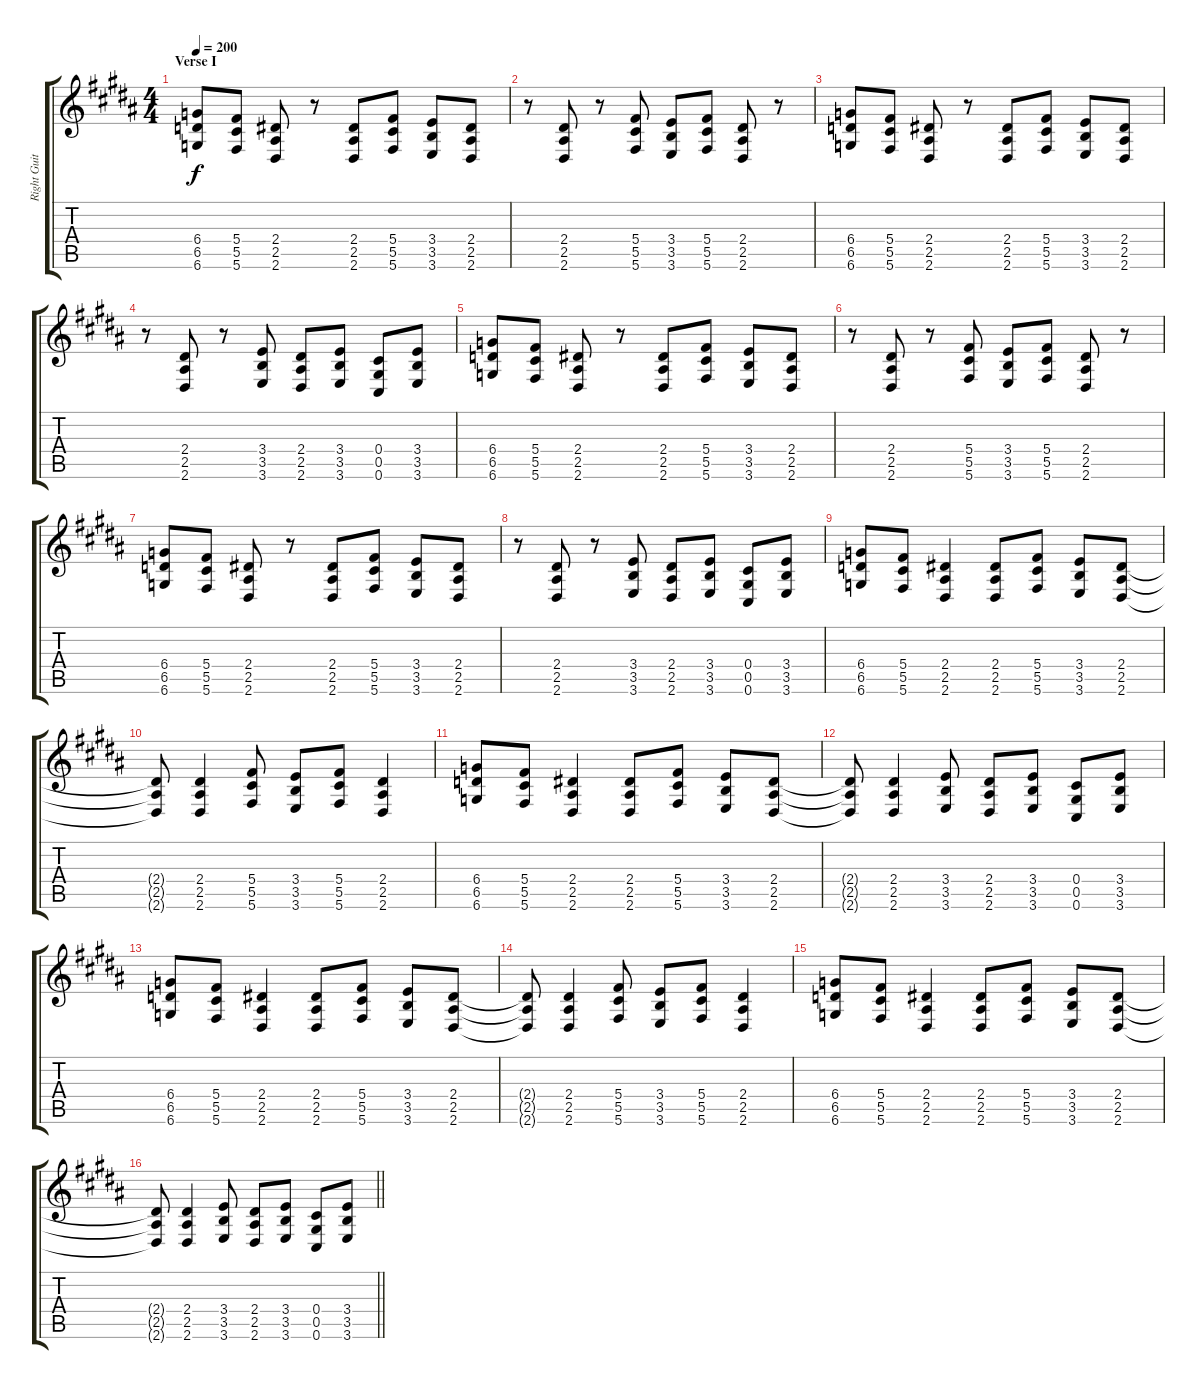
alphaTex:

\track ("Right Guitar" "Right Guit") {instrument distortionguitar}
\staff {score tabs}
\tuning (Eb4 Bb3 Gb3 Db3 Ab2 Db2) {hide}
\ts (4 4)
\section ("" "Verse I")
\tempo 200
\clef g2
\ks b
(6.4 6.5 6.6).8{dy f} (5.4 5.5 5.6).8 (2.4 2.5 2.6).8 r.8 (2.4 2.5 2.6).8 (5.4 5.5 5.6).8 (3.4 3.5 3.6).8 (2.4 2.5 2.6).8 |
r.8 (2.4 2.5 2.6).8 r.8 (5.4 5.5 5.6).8 (3.4 3.5 3.6).8 (5.4 5.5 5.6).8 (2.4 2.5 2.6).8 r.8 |
(6.4 6.5 6.6).8 (5.4 5.5 5.6).8 (2.4 2.5 2.6).8 r.8 (2.4 2.5 2.6).8 (5.4 5.5 5.6).8 (3.4 3.5 3.6).8 (2.4 2.5 2.6).8 |
r.8 (2.4 2.5 2.6).8 r.8 (3.4 3.5 3.6).8 (2.4 2.5 2.6).8 (3.4 3.5 3.6).8 (0.4 0.5 0.6).8 (3.4 3.5 3.6).8 |
(6.4 6.5 6.6).8 (5.4 5.5 5.6).8 (2.4 2.5 2.6).8 r.8 (2.4 2.5 2.6).8 (5.4 5.5 5.6).8 (3.4 3.5 3.6).8 (2.4 2.5 2.6).8 |
r.8 (2.4 2.5 2.6).8 r.8 (5.4 5.5 5.6).8 (3.4 3.5 3.6).8 (5.4 5.5 5.6).8 (2.4 2.5 2.6).8 r.8 |
(6.4 6.5 6.6).8 (5.4 5.5 5.6).8 (2.4 2.5 2.6).8 r.8 (2.4 2.5 2.6).8 (5.4 5.5 5.6).8 (3.4 3.5 3.6).8 (2.4 2.5 2.6).8 |
r.8 (2.4 2.5 2.6).8 r.8 (3.4 3.5 3.6).8 (2.4 2.5 2.6).8 (3.4 3.5 3.6).8 (0.4 0.5 0.6).8 (3.4 3.5 3.6).8 |
(6.4 6.5 6.6).8 (5.4 5.5 5.6).8 (2.4 2.5 2.6).4 (2.4 2.5 2.6).8 (5.4 5.5 5.6).8 (3.4 3.5 3.6).8 (2.4 2.5 2.6).8 |
(2.4{t} 2.5{t} 2.6{t}).8 (2.4 2.5 2.6).4 (5.4 5.5 5.6).8 (3.4 3.5 3.6).8 (5.4 5.5 5.6).8 (2.4 2.5 2.6).4 |
(6.4 6.5 6.6).8 (5.4 5.5 5.6).8 (2.4 2.5 2.6).4 (2.4 2.5 2.6).8 (5.4 5.5 5.6).8 (3.4 3.5 3.6).8 (2.4 2.5 2.6).8 |
(2.4{t} 2.5{t} 2.6{t}).8 (2.4 2.5 2.6).4 (3.4 3.5 3.6).8 (2.4 2.5 2.6).8 (3.4 3.5 3.6).8 (0.4 0.5 0.6).8 (3.4 3.5 3.6).8 |
(6.4 6.5 6.6).8 (5.4 5.5 5.6).8 (2.4 2.5 2.6).4 (2.4 2.5 2.6).8 (5.4 5.5 5.6).8 (3.4 3.5 3.6).8 (2.4 2.5 2.6).8 |
(2.4{t} 2.5{t} 2.6{t}).8 (2.4 2.5 2.6).4 (5.4 5.5 5.6).8 (3.4 3.5 3.6).8 (5.4 5.5 5.6).8 (2.4 2.5 2.6).4 |
(6.4 6.5 6.6).8 (5.4 5.5 5.6).8 (2.4 2.5 2.6).4 (2.4 2.5 2.6).8 (5.4 5.5 5.6).8 (3.4 3.5 3.6).8 (2.4 2.5 2.6).8 |
\barLineRight lightlight
(2.4{t} 2.5{t} 2.6{t}).8 (2.4 2.5 2.6).4 (3.4 3.5 3.6).8 (2.4 2.5 2.6).8 (3.4 3.5 3.6).8 (0.4 0.5 0.6).8 (3.4 3.5 3.6).8
